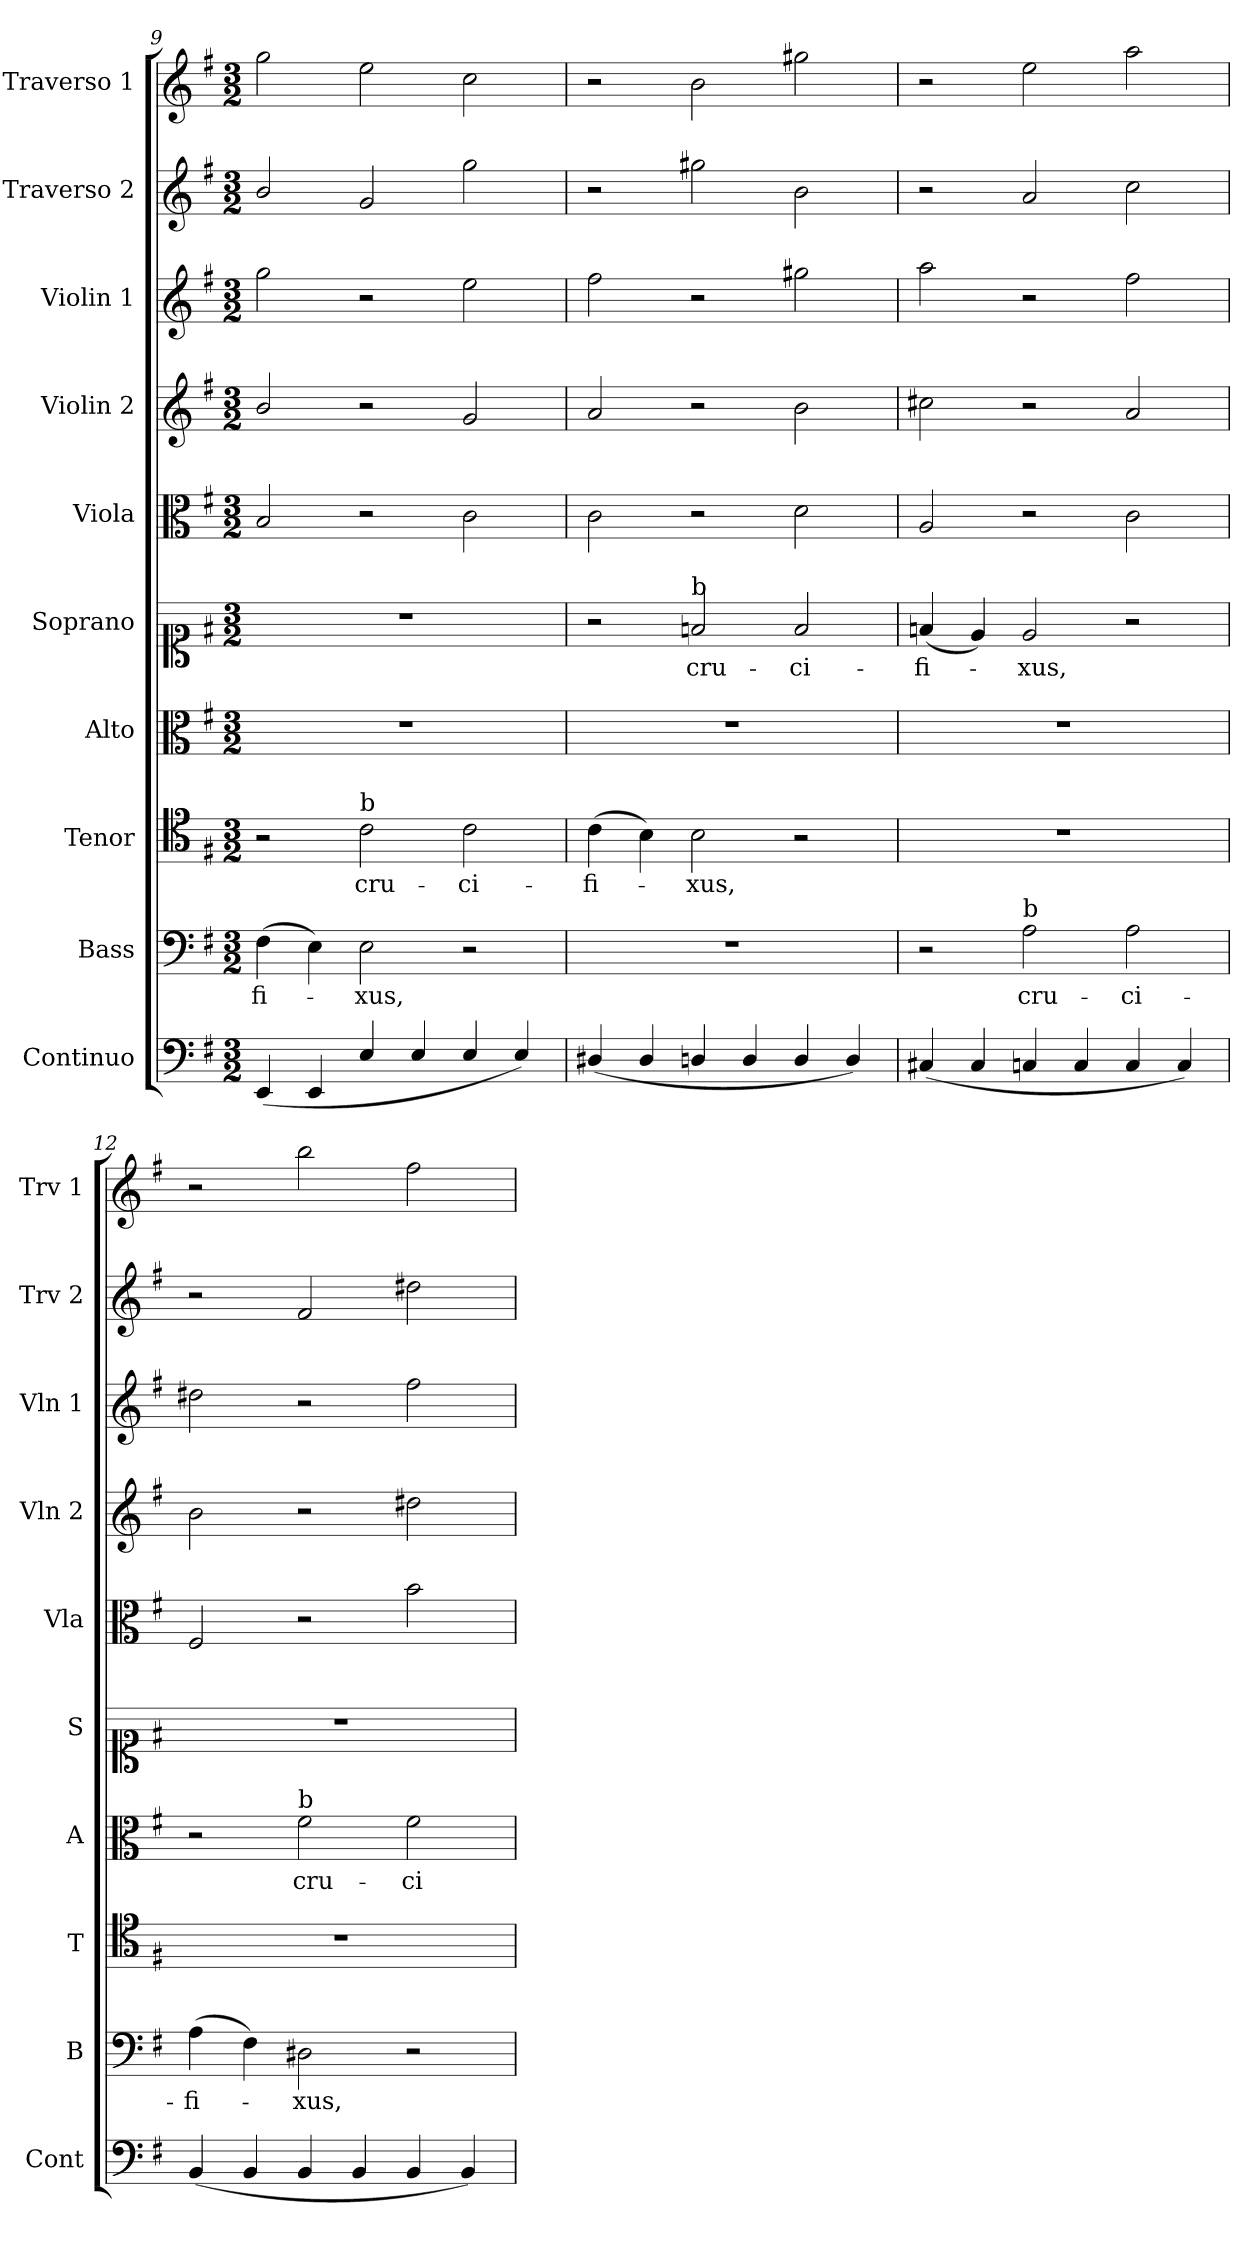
**kern	**kern	**text	**kern	**text	**kern	**text	**kern	**text	**kern	**kern	**kern	**kern	**kern
*part10	*part9	*part9	*part8	*part8	*part7	*part7	*part6	*part6	*part5	*part4	*part3	*part2	*part1
*staff10	*staff9	*staff9	*staff8	*staff8	*staff7	*staff7	*staff6	*staff6	*staff5	*staff4	*staff3	*staff2	*staff1
*I"Continuo	*I"Bass	*	*I"Tenor	*	*I"Alto	*	*I"Soprano	*	*I"Viola	*I"Violin 2	*I"Violin 1	*I"Traverso 2	*I"Traverso 1
*I'Cont	*I'B	*	*I'T	*	*I'A	*	*I'S	*	*I'Vla	*I'Vln 2	*I'Vln 1	*I'Trv 2	*I'Trv 1
*clefF4	*clefF4	*	*clefC4	*	*clefC3	*	*clefC1	*	*clefC3	*clefG2	*clefG2	*clefG2	*clefG2
*k[f#]	*k[f#]	*	*k[f#]	*	*k[f#]	*	*k[f#]	*	*k[f#]	*k[f#]	*k[f#]	*k[f#]	*k[f#]
*M3/2	*M3/2	*	*M3/2	*	*M3/2	*	*M3/2	*	*M3/2	*M3/2	*M3/2	*M3/2	*M3/2
=9	=9	=9	=9	=9	=9	=9	=9	=9	=9	=9	=9	=9	=9
!	!	!LO:LY:b	!	!	!	!	!	!	!	!	!	!	!
(4EE/	(4F#\	-fi-	2r	.	1.r	.	1.r	.	2B/	2b/	2gg\	2b/	2gg\
4EE/	4E\)	.	.	.	.	.	.	.	.	.	.	.	.
!	!	!	!LO:TX:a:t=b	!	!	!	!	!	!	!	!	!	!
!	!	!LO:LY:b	!	!LO:LY:b	!	!	!	!	!	!	!	!	!
4E/	2E\	-xus,	2c\	cru-	.	.	.	.	2r	2r	2r	2g/	2ee\
4E/	.	.	.	.	.	.	.	.	.	.	.	.	.
!	!	!	!	!LO:LY:b	!	!	!	!	!	!	!	!	!
4E/	2r	.	2c\	-ci-	.	.	.	.	2c\	2g/	2ee\	2gg\	2cc\
4E/)	.	.	.	.	.	.	.	.	.	.	.	.	.
=10	=10	=10	=10	=10	=10	=10	=10	=10	=10	=10	=10	=10	=10
!	!	!	!	!LO:LY:b	!	!	!	!	!	!	!	!	!
(4D#X/	1.r	.	(4c\	-fi-	1.r	.	2r	.	2c\	2a/	2ff#\	2r	2r
4D#/	.	.	4B\)	.	.	.	.	.	.	.	.	.	.
!	!	!	!	!	!	!	!LO:TX:a:t=b	!	!	!	!	!	!
!	!	!	!	!LO:LY:b	!	!	!	!LO:LY:b	!	!	!	!	!
4Dn/	.	.	2B\	-xus,	.	.	2fn/	cru-	2r	2r	2r	2gg#X\	2b\
4D/	.	.	.	.	.	.	.	.	.	.	.	.	.
!	!	!	!	!	!	!	!	!LO:LY:b	!	!	!	!	!
4D/	.	.	2r	.	.	.	2f/	-ci-	2d\	2b\	2gg#X\	2b\	2gg#X\
4D/)	.	.	.	.	.	.	.	.	.	.	.	.	.
=11	=11	=11	=11	=11	=11	=11	=11	=11	=11	=11	=11	=11	=11
!	!	!	!	!	!	!	!	!LO:LY:b	!	!	!	!	!
(4C#X/	2r	.	1.r	.	1.r	.	(4fn/	-fi-	2A/	2cc#X\	2aa\	2r	2r
4C#/	.	.	.	.	.	.	4e/)	.	.	.	.	.	.
!	!LO:TX:a:t=b	!	!	!	!	!	!	!	!	!	!	!	!
!	!	!LO:LY:b	!	!	!	!	!	!LO:LY:b	!	!	!	!	!
4Cn/	2A\	cru-	.	.	.	.	2e/	-xus,	2r	2r	2r	2a/	2ee\
4C/	.	.	.	.	.	.	.	.	.	.	.	.	.
!	!	!LO:LY:b	!	!	!	!	!	!	!	!	!	!	!
4C/	2A\	-ci-	.	.	.	.	2r	.	2c\	2a/	2ff#\	2cc\	2aa\
4C/)	.	.	.	.	.	.	.	.	.	.	.	.	.
=12	=12	=12	=12	=12	=12	=12	=12	=12	=12	=12	=12	=12	=12
!	!	!LO:LY:b	!	!	!	!	!	!	!	!	!	!	!
(4BB/	(4A\	-fi-	1.r	.	2r	.	1.r	.	2F#/	2b\	2dd#X\	2r	2r
4BB/	4F#\)	.	.	.	.	.	.	.	.	.	.	.	.
!	!	!	!	!	!LO:TX:a:t=b	!	!	!	!	!	!	!	!
!	!	!LO:LY:b	!	!	!	!LO:LY:b	!	!	!	!	!	!	!
4BB/	2D#X\	-xus,	.	.	2f#\	cru-	.	.	2r	2r	2r	2f#/	2bb\
4BB/	.	.	.	.	.	.	.	.	.	.	.	.	.
!	!	!	!	!	!	!LO:LY:b	!	!	!	!	!	!	!
4BB/	2r	.	.	.	2f#\	-ci-	.	.	2b\	2dd#X\	2ff#\	2dd#X\	2ff#\
4BB/)	.	.	.	.	.	.	.	.	.	.	.	.	.
=	=	=	=	=	=	=	=	=	=	=	=	=	=
*-	*-	*-	*-	*-	*-	*-	*-	*-	*-	*-	*-	*-	*-
